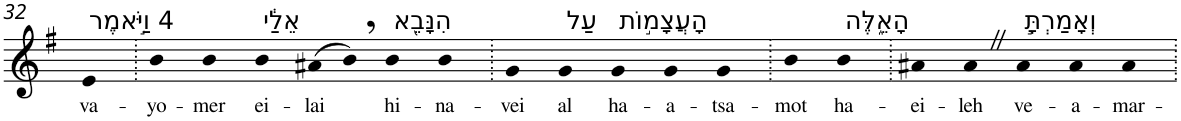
**kern	**text
*part1	*part1
*staff1	*staff1
*I"Piano	*
*I'Pno	*
!!LO:PB:g=z
*clefG2	*
*k[f#]	*
*G:	*
=32	=32
!LO:TX:a:t=4 וַיֹּ֣אמֶר	!
!	!LO:LY:b
4e	va-
=33.	=33.
!	!LO:LY:b
4b	-yo-
!	!LO:LY:b
4b	-mer
!LO:TX:a:t=אֵלַ֔י	!
!	!LO:LY:b
4b	ei-
!	!LO:LY:b
(>8a#X	-lai
8b,)	.
!LO:TX:a:t=הִנָּבֵ֖א	!
!	!LO:LY:b
4b	hi-
!	!LO:LY:b
4b	-na-
=34.	=34.
!	!LO:LY:b
4g	-vei
!LO:TX:a:t=עַל	!
!	!LO:LY:b
4g	al
!LO:TX:a:t=הָעֲצָמ֣וֹת	!
!	!LO:LY:b
4g	ha-
!	!LO:LY:b
4g	-a-
!	!LO:LY:b
4g	-tsa-
=35.	=35.
!	!LO:LY:b
4b	-mot
!LO:TX:a:t=הָאֵ֑לֶּה	!
!	!LO:LY:b
4b	ha-
=36.	=36.
!	!LO:LY:b
4a#X	-ei-
!	!LO:LY:b
4a#Z	-leh
!LO:TX:a:t=וְאָמַרְתָּ֣	!
!	!LO:LY:b
4a#	ve-
!	!LO:LY:b
4a#	-a-
!	!LO:LY:b
4a#	-mar-
=.	=.
*-	*-
